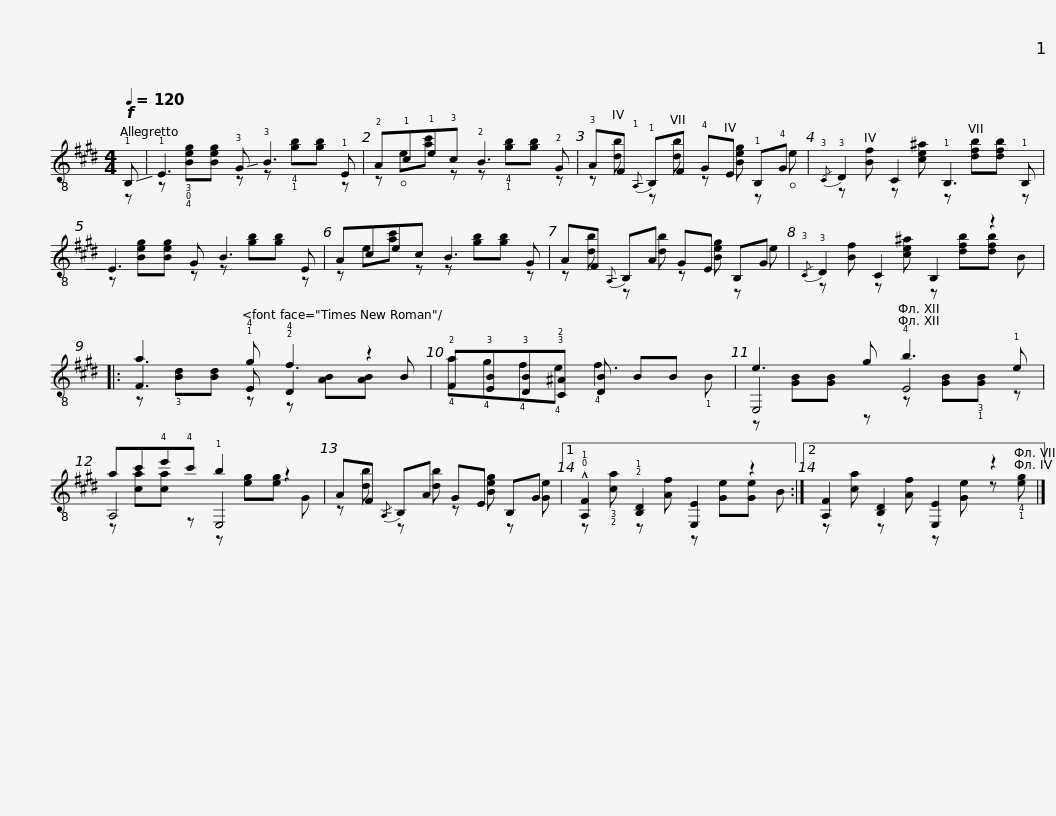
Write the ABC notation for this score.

X:1
%%score ( 1 2 3 )
L:1/8
Q:1/4=120
M:4/4
I:linebreak $
K:E
V:1 treble-8
V:2 treble-8
V:3 treble-8
V:1
!f! !-(!!1!B, | !-)!!1!E3 !-(!!3!G !-)!!3!B3 !1!E | !2!A!1!c!1!e!3!c !2!B3 !2!G | !3!AF!-(!{!1!A,} !-)!!1!B,F !4!GE !1!B,!4!G |${/!3!C} !3!D2 C2 !1!B,3 !-(!!1!B, | %5
 !-)!E3 G B3 E | Acec B3 G |$ AF!-(!{A,} !-)!B,A GE B,G |{/!3!C} !3!D2 C2 B,2 z2 |: F3 !1!E !2!D2 z2 |$ %10
 !2!F!3![EB]!3![DB]!3!!2![C^A] [DB] BB x | E,4 E4 | A,4 E,4 |$ AF!-(!{/A,} !-)!B,A GE B,G |1 !^!!0!!1![A,F]2 !2!!1![B,D]2 [E,E]2 z2 :|2 %15
 [A,F]2 [B,D]2 [E,E]2 z2 |] %16
V:2
 z | z !3!!0!!4![Beg][Beg] z z !4!!1![gb][gb] z | z !open!e[ac'] z z !4!!1![gb][gb] z | z [db] z [db] z [Beg] z !open!e |$ z [Bf] z [ce^a] z [dfb][dfb] z | %5
 z [Beg][Beg] z z [gb][gb] z | z e[ac'] z z [gb][gb] z |$ z [db] z [db] z [Beg] z e | z [Bf] z [ce^a] z [dfb][dfb] B |: a3 !4!g !4!f3 B |$ %10
 !4!a!4!g!4!f!4!e !4!f3 !1!B | e3 g !4!b3 !1!e | ac'!4!e'!4!c' !1!b2 z2 |$ z [db] z [db] z [Beg] z [Ge] |1 z !3!!2![ca] z [Af] z [Ge][Ge] B :|2 %15
 z [ca] z [Af] z [Ge] z !4!!1![eg] |] %16
V:3
 x | x8 | x8 | x8 |$ x8 | %5
 x8 | x8 |$ x8 | x8 |: z !3![Bd][Bd] z z [AB][AB] x |$ %10
 x8 | z [GB][GB] z z [GB]!3!!1![GB] z | z [ca][ca] z z [eg][eg] G |$ x8 |1 x8 :|2 %15
 x8 |] %16
